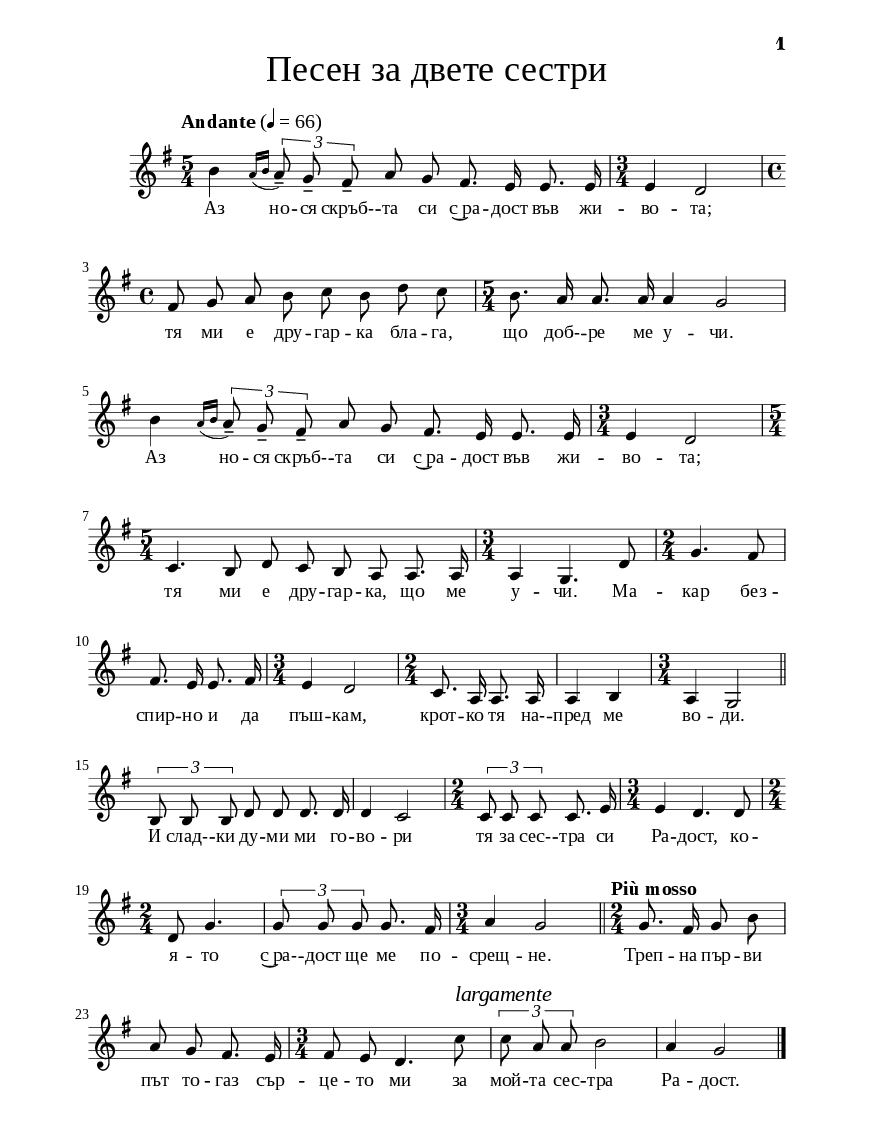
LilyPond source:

\version "2.24.4"

% include paper part and global functions
\include "include/globals.ily"

\bookpart {
  \label #'ref180
  \tocItem \markup "Песен за двете сестри"
  \include "include/bookpart-paper.ily"
  \score {
    \include "include/score-layout.ily"

    \new Voice \absolute {
      \clef treble
      \key g \major
      \time 5/4
      \tempoFunc "Andante" 4 "66"
      \autoBeamOff
      b'4
      \grace {  a'16 ( [  b'16 ] } \times 2/3 {
        a'8 )
        --  g'8 --  fis'8 --
      }
      a'8  g'8  fis'8.  e'16  e'8. e'16 | % 2
      \time 3/4   % 2
      e'4  d'2 \break | % 3
      \time 4/4   % 3
      fis'8  g'8  a'8  b'8  c''8
      b'8  d''8  c''8 | % 4
      \time 5/4  b'8.  a'16  a'8.  a'16  a'4 g'2 \break | % 5
      b'4
      \grace { a'16 ( [ b'16 ] } \times 2/3 {
        a'8 )
        -- g'8 -- fis'8 --
      }
      a'8 g'8 fis'8. e'16 e'8.
      e'16 | % 6
      \time 3/4  | % 6
      e'4 d'2 \break | % 7
      \time 5/4  | % 7
      c'4. b8 d'8 c'8 b8 a8
      a8. a16 | % 8
      \time 3/4  | % 8
      a4 g4. d'8 | % 9
      \time 2/4  | % 9
      g'4. fis'8 \break |
      fis'8. e'16 e'8. fis'16 | % 11
      \time 3/4  | % 11
      e'4 d'2 | % 12
      \time 2/4  | % 12
      c'8. a16 a8. a16 | % 13
      a4 b4 | % 14
      \time 3/4  | % 14
      a4 g2 \bar "||"
      \break | % 15
      \times 2/3  {
        b8 b8 b8
      }
      d'8 d'8 d'8. d'16 | % 16
      d'4 c'2 | % 17
      \time 2/4  | % 17
      \times 2/3  {
        c'8 c'8 c'8
      }
      c'8. e'16  | % 18
      \time 3/4  | % 18
      e'4 d'4. d'8 | % 19
      \time 2/4 \break | % 19
      d'8 g'4. |
      \times 2/3  {
        g'8 g'8 g'8
      }
      g'8. fis'16  | % 21
      \time 3/4  | % 21
      a'4 g'2 \bar "||"
      \time 2/4  | % 22
      \tempo"Più mosso" g'8. fis'16
      g'8  b'8 | \break % 23
      a'8 g'8 fis'8. e'16 | % 24
      \time 3/4  | % 24
      fis'8 e'8 d'4.  c''8 ^\markup{
        \huge \italic  {largamente}
      }
      | % 25
      \times 2/3  {
        c''8 a'8 a'8
      }
      b'2 | % 26
      a'4 g'2 \bar "|."

    }
    \addlyrics {
      Аз  но -- ся "скръб-" -- та си
      с~ра -- дост във жи -- во -- та;
      тя ми е дру -- гар -- ка бла --
      га, що "доб-" -- ре ме у -- чи. Аз
      но -- ся "скръб-" -- та си
      с~ра -- дост във жи -- во -- та;
      тя ми е дру -- гар -- ка, що ме
      у -- чи. Ма -- кар без -- спир -- но
      и да пъш -- кам, крот -- ко тя "на-"
      -- пред ме во -- ди. И "слад-" -- ки
      ду -- ми ми го -- во -- ри тя за
      "сес-" -- тра си Ра -- дост, ко -- я --
      то "с~ра-" -- дост ще ме по -- срещ
      -- не. Треп -- на пър -- ви път то
      -- газ сър -- це -- то ми за мой --
      та сес -- тра Ра -- дост.
    }

    \header {
      title = \titleFunc #'ref_desc_19 "Песен за двете сестри" "Pesen za dvete sestri"
    }

    \midi{}

  }



}
